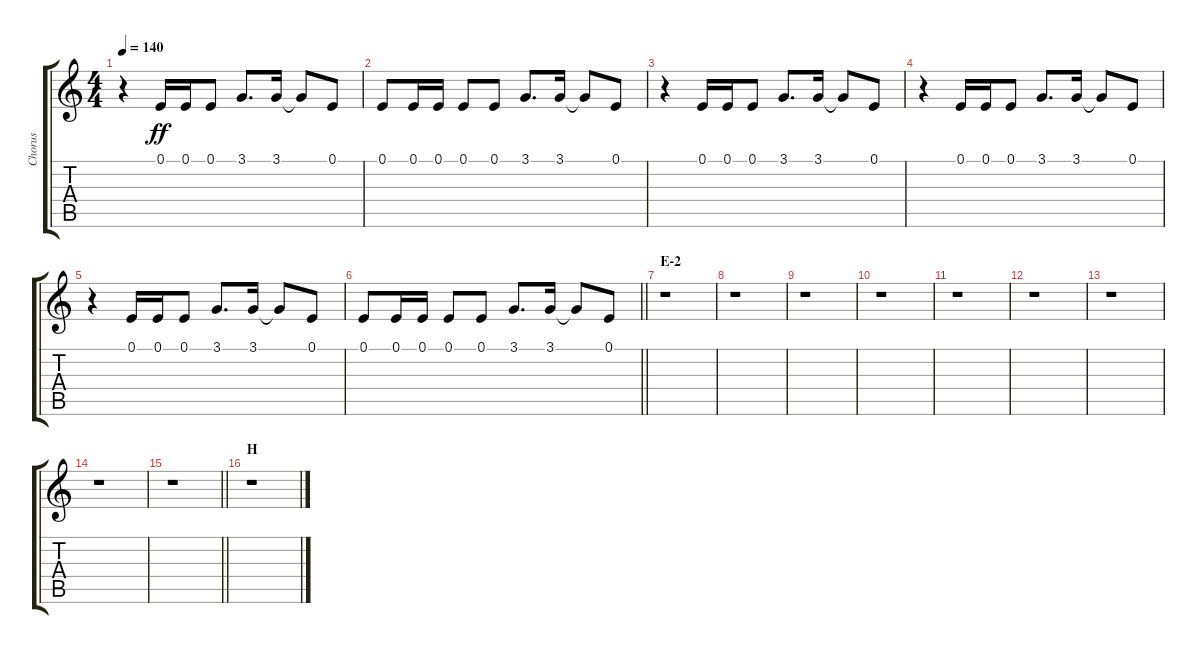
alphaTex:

\track ("Chorus" "Chorus") {instrument voiceoohs}
\staff {score tabs}
\tuning (E4 B3 G3 D3 A2 E2) {hide}
\ts (4 4)
\tempo 140
\clef g2
\ks c
r.4{dy ff} 0.1.16 0.1.16 0.1.8 3.1.8{d} 3.1.16 3.1{t}.8 0.1.8 |
0.1.8 0.1.16 0.1.16 0.1.8 0.1.8 3.1.8{d} 3.1.16 3.1{t}.8 0.1.8 |
r.4 0.1.16 0.1.16 0.1.8 3.1.8{d} 3.1.16 3.1{t}.8 0.1.8 |
r.4 0.1.16 0.1.16 0.1.8 3.1.8{d} 3.1.16 3.1{t}.8 0.1.8 |
r.4 0.1.16 0.1.16 0.1.8 3.1.8{d} 3.1.16 3.1{t}.8 0.1.8 |
\barLineRight lightlight
0.1.8 0.1.16 0.1.16 0.1.8 0.1.8 3.1.8{d} 3.1.16 3.1{t}.8 0.1.8 |
\section ("" "E-2")
r.1 |
r.1 |
r.1 |
r.1 |
r.1 |
r.1 |
r.1 |
r.1 |
\barLineRight lightlight
r.1 |
\section ("" "H")
r.1
